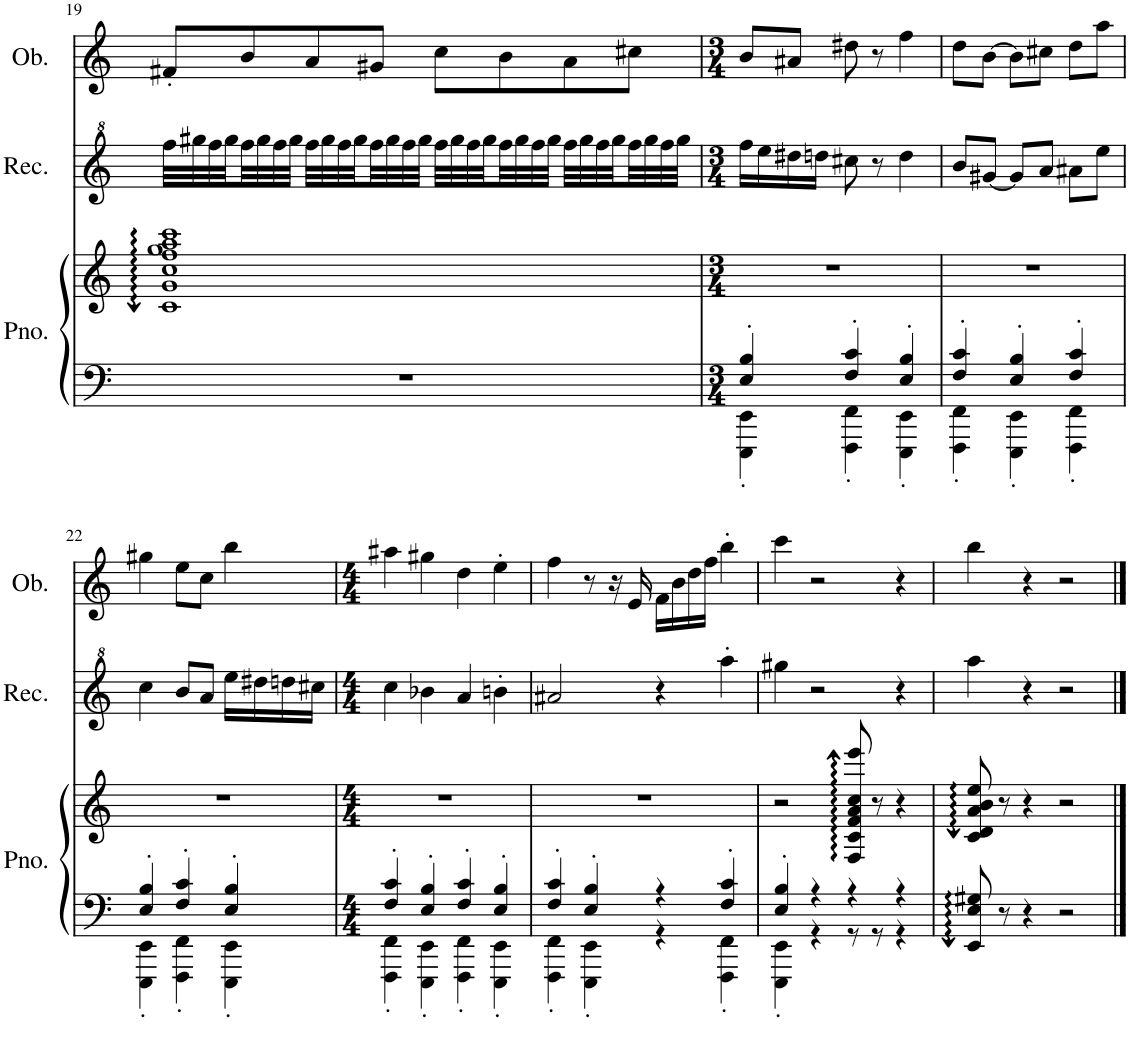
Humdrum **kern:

**kern	**kern	**kern	**kern
*part3	*part3	*part2	*part1
*staff4	*staff3	*staff2	*staff1
*I"Piano	*	*I"Recorder	*I"Oboe
*I'Pno.	*	*I'Rec.	*I'Ob.
!!LO:PB:g=z
*clefF4	*clefG2	*clefG^2	*clefG2
*k[]	*k[]	*k[]	*k[]
*M4/4	*M4/4	*M4/4	*M4/4
=19	=19	=19	=19
1r	1c 1g 1cc 1ff 1gg 1aa 1ccc	32fff\LLL	8f#X'/L
.	.	32ggg#X\	.
.	.	32fff\	.
.	.	32ggg#\	.
.	.	32fff\	8b/
.	.	32ggg#\	.
.	.	32fff\	.
.	.	32ggg#\JJJ	.
.	.	32fff\LLL	8a/
.	.	32ggg#\	.
.	.	32fff\	.
.	.	32ggg#\	.
.	.	32fff\	8g#X/J
.	.	32ggg#\	.
.	.	32fff\	.
.	.	32ggg#\JJJ	.
.	.	32fff\LLL	8cc\L
.	.	32ggg#\	.
.	.	32fff\	.
.	.	32ggg#\	.
.	.	32fff\	8b\
.	.	32ggg#\	.
.	.	32fff\	.
.	.	32ggg#\JJJ	.
.	.	32fff\LLL	8a\
.	.	32ggg#\	.
.	.	32fff\	.
.	.	32ggg#\	.
.	.	32fff\	8cc#X\J
.	.	32ggg#\	.
.	.	32fff\	.
.	.	32ggg#\JJJ	.
=20	=20	=20	=20
*M3/4	*M3/4	*M3/4	*M3/4
*^	*	*	*
4E/' 4B/'	4EEE\' 4EE\'	2.r	16fff\LL	8b/L
.	.	.	16eee\	.
.	.	.	16ddd#X\	8a#X/J
.	.	.	16dddn\JJ	.
4F/' 4c/'	4FFF\' 4FF\'	.	8ccc#X\	8dd#X\
.	.	.	8r	8r
4E/' 4B/'	4EEE\' 4EE\'	.	4ddd\	4ff\
=21	=21	=21	=21	=21
4F/' 4c/'	4FFF\' 4FF\'	2.r	8bb/L	8dd\L
.	.	.	[8gg#X/J	[8b\J
4E/' 4B/'	4EEE\' 4EE\'	.	8gg#/L]	8b\L]
.	.	.	8aa/J	8cc#X\J
4F/' 4c/'	4FFF\' 4FF\'	.	8aa#X\L	8dd\L
.	.	.	8eee\J	8aa\J
!!LO:LB:g=z
=22	=22	=22	=22	=22
4E/' 4B/'	4EEE\' 4EE\'	2.r	4ccc\	4gg#X\
4F/' 4c/'	4FFF\' 4FF\'	.	8bb/L	8ee\L
.	.	.	8aa/J	8cc\J
4E/' 4B/'	4EEE\' 4EE\'	.	16eee\LL	4bb\
.	.	.	16ddd#X\	.
.	.	.	16dddn\	.
.	.	.	16ccc#X\JJ	.
=23	=23	=23	=23	=23
*M4/4	*	*M4/4	*M4/4	*M4/4
4F/' 4c/'	4FFF\' 4FF\'	1r	4ccc\	4aa#X\
4E/' 4B/'	4EEE\' 4EE\'	.	4bb-X\	4gg#X\
4F/' 4c/'	4FFF\' 4FF\'	.	4aa/	4dd\
4E/' 4B/'	4EEE\' 4EE\'	.	4bbn'\	4ee'\
=24	=24	=24	=24	=24
4F/' 4c/'	4FFF\' 4FF\'	1r	2aa#X/	4ff\
4E/' 4B/'	4EEE\' 4EE\'	.	.	8r
.	.	.	.	16r
.	.	.	.	16e/
4r	4r	.	4r	16f\LL
.	.	.	.	16b\
.	.	.	.	16dd\
.	.	.	.	16ff\JJ
4F/' 4c/'	4FFF\' 4FF\'	.	4aaa'\	4bb'\
=25	=25	=25	=25	=25
4E/' 4B/'	4EEE\' 4EE\'	2r	4ggg#X\	4ccc\
4r	4r	.	2r	2r
4r	8r	8F/ 8c/ 8f/ 8a/ 8cc/ 8eee/	.	.
.	8r	8r	.	.
4r	4r	4r	4r	4r
*v	*v	*	*	*
=26	=26	=26	=26
8EE/ 8E/ 8G#X/	8c/ 8d/ 8a/ 8b/ 8ee/	4aaa\	4bb\
8r	8r	.	.
4r	4r	4r	4r
2r	2r	2r	2r
==	==	==	==
*-	*-	*-	*-
